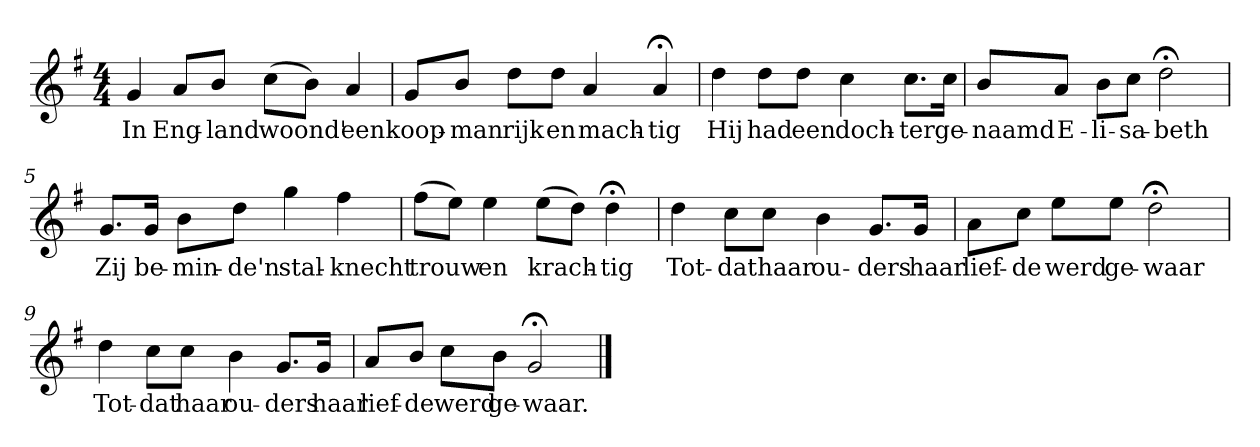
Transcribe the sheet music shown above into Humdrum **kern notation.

**kern	**text
*part1	*part1
*staff1	*staff1
*k[f#]	*
*G:	*
*M4/4	*
*MM120	*
=1	=1
4g	In
8aL	Eng-
8bJ	-land
(8ccL	woond'
8bJ)	.
4a	een
=2	=2
8gL	koop-
8bJ	-man
8ddL	rijk
8ddJ	en
4a	mach-
4a;<	-tig
=3	=3
4dd	Hij
8ddL	had
8ddJ	een
4cc	doch-
8.ccL	-ter
16ccJk	ge-
=4	=4
8bL	-naamd
8aJ	E-
8bL	-li-
8ccJ	-sa-
2dd;<	-beth
=5	=5
8.gL	Zij
16gJk	be-
8bL	-min-
8ddJ	-de'n
4gg	stal-
4ff#	-knecht
=6	=6
(8ff#L	trouw
8eeJ)	.
4ee	en
(8eeL	krach-
8ddJ)	.
4dd;<	-tig
=7	=7
4dd	Tot-
8ccL	-dat
8ccJ	haar
4b	ou-
8.gL	-ders
16gJk	haar
=8	=8
8aL	lief-
8ccJ	-de
8eeL	werd
8eeJ	ge-
2dd;<	-waar
=9	=9
4dd	Tot-
8ccL	-dat
8ccJ	haar
4b	ou-
8.gL	-ders
16gJk	haar
=10	=10
8aL	lief-
8bJ	-de
8ccL	werd
8bJ	ge-
2g;<	-waar.
==	==
*-	*-
